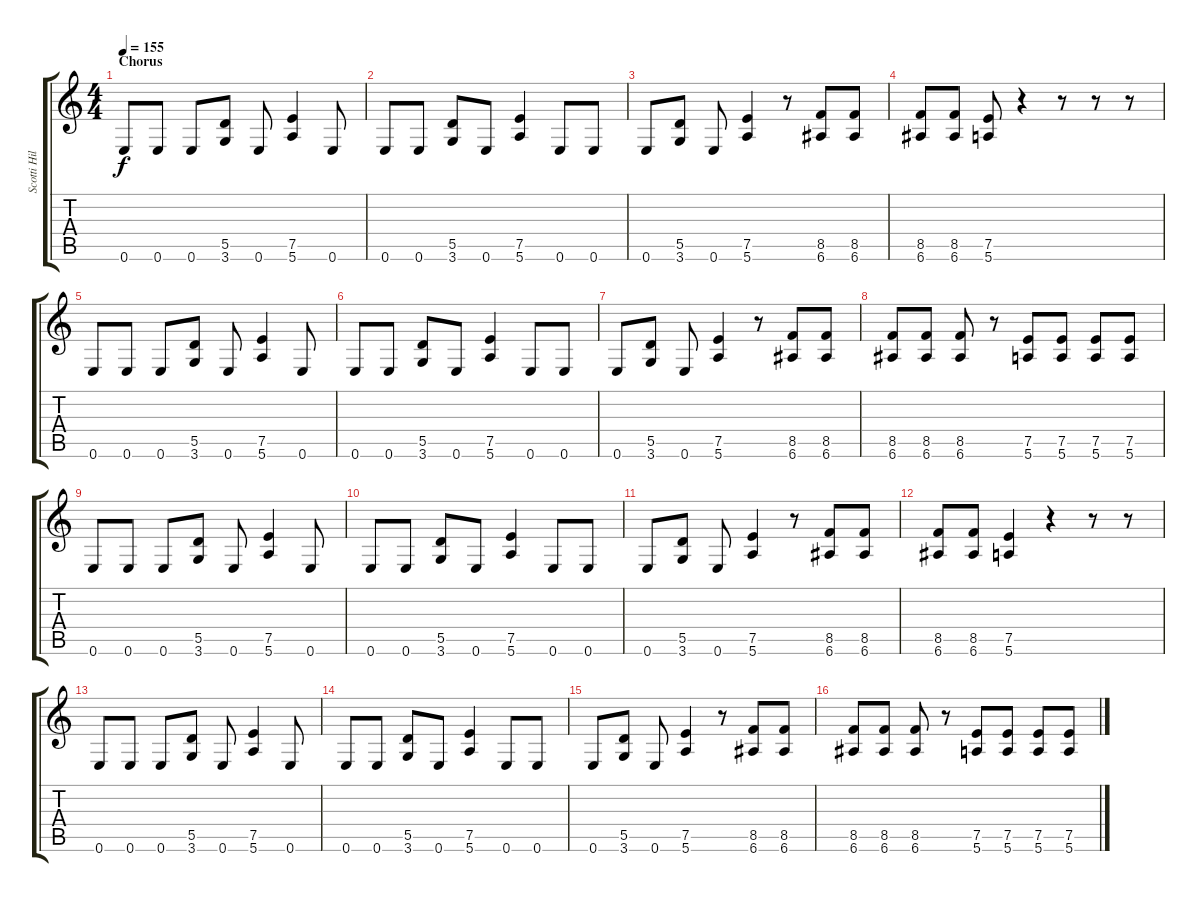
\track ("Scotti Hill" "Scotti Hil") {instrument distortionguitar}
\staff {score tabs}
\tuning (E4 B3 G3 D3 A2 E2) {hide}
\ts (4 4)
\section ("" "Chorus")
\tempo 155
\clef g2
\ks c
0.6.8{dy f} 0.6.8 0.6.8 (5.5 3.6).8 0.6.8 (7.5 5.6).4 0.6.8 |
0.6.8 0.6.8 (5.5 3.6).8 0.6.8 (7.5 5.6).4 0.6.8 0.6.8 |
0.6.8 (5.5 3.6).8 0.6.8 (7.5 5.6).4 r.8 (8.5 6.6).8 (8.5 6.6).8 |
(8.5 6.6).8 (8.5 6.6).8 (7.5 5.6).8 r.4 r.8 r.8 r.8 |
0.6.8 0.6.8 0.6.8 (5.5 3.6).8 0.6.8 (7.5 5.6).4 0.6.8 |
0.6.8 0.6.8 (5.5 3.6).8 0.6.8 (7.5 5.6).4 0.6.8 0.6.8 |
0.6.8 (5.5 3.6).8 0.6.8 (7.5 5.6).4 r.8 (8.5 6.6).8 (8.5 6.6).8 |
(8.5 6.6).8 (8.5 6.6).8 (8.5 6.6).8 r.8 (7.5 5.6).8 (7.5 5.6).8 (7.5 5.6).8 (7.5 5.6).8 |
0.6.8 0.6.8 0.6.8 (5.5 3.6).8 0.6.8 (7.5 5.6).4 0.6.8 |
0.6.8 0.6.8 (5.5 3.6).8 0.6.8 (7.5 5.6).4 0.6.8 0.6.8 |
0.6.8 (5.5 3.6).8 0.6.8 (7.5 5.6).4 r.8 (8.5 6.6).8 (8.5 6.6).8 |
(8.5 6.6).8 (8.5 6.6).8 (7.5 5.6).4 r.4 r.8 r.8 |
0.6.8 0.6.8 0.6.8 (5.5 3.6).8 0.6.8 (7.5 5.6).4 0.6.8 |
0.6.8 0.6.8 (5.5 3.6).8 0.6.8 (7.5 5.6).4 0.6.8 0.6.8 |
0.6.8 (5.5 3.6).8 0.6.8 (7.5 5.6).4 r.8 (8.5 6.6).8 (8.5 6.6).8 |
(8.5 6.6).8 (8.5 6.6).8 (8.5 6.6).8 r.8 (7.5 5.6).8 (7.5 5.6).8 (7.5 5.6).8 (7.5 5.6).8
